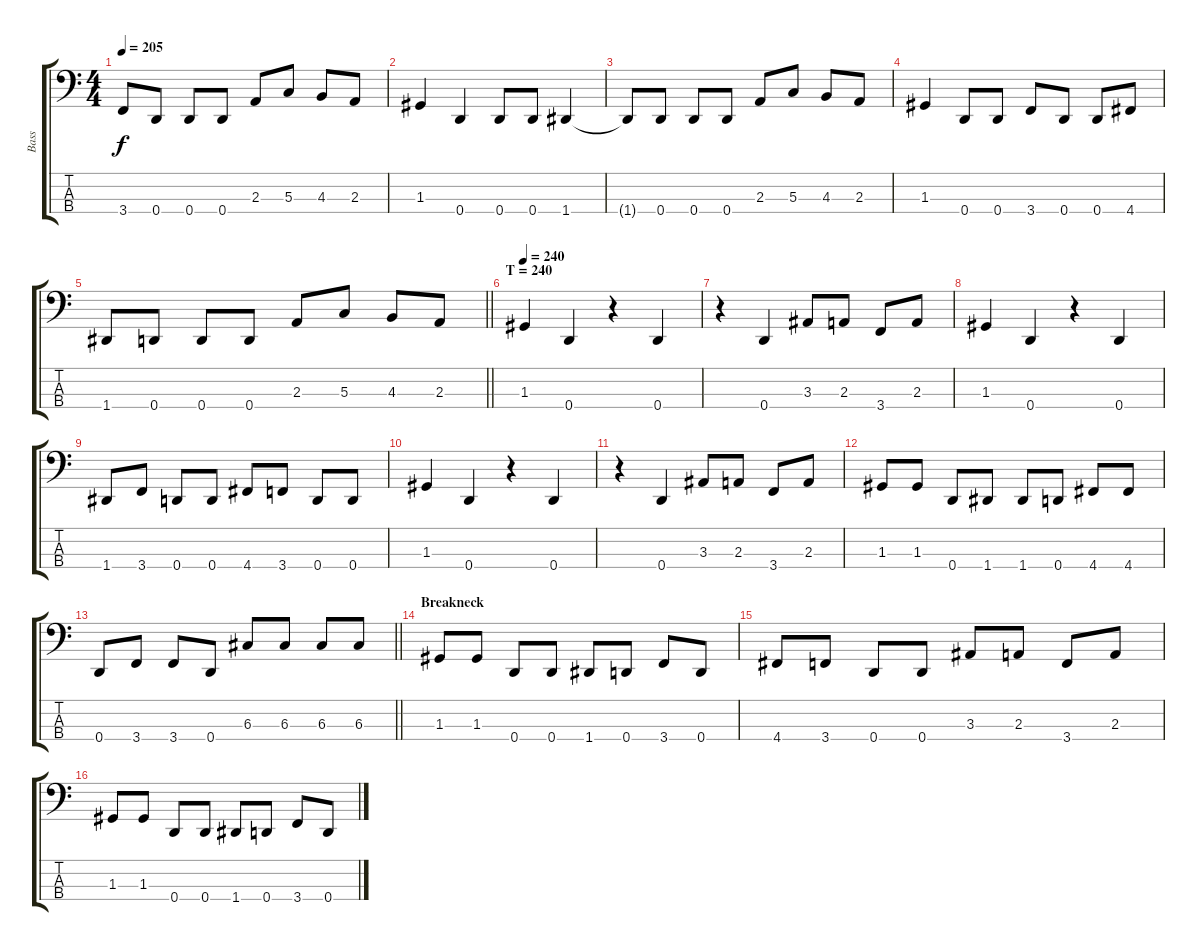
\track ("Bass" "Bass") {instrument electricbasspick}
\staff {score tabs}
\tuning (F2 C2 G1 D1) {hide}
\ts (4 4)
\tempo 205
\clef f4
\ks c
3.4.8{dy f} 0.4.8 0.4.8 0.4.8 2.3.8 5.3.8 4.3.8 2.3.8 |
1.3.4 0.4.4 0.4.8 0.4.8 1.4.4 |
1.4{t}.8 0.4.8 0.4.8 0.4.8 2.3.8 5.3.8 4.3.8 2.3.8 |
1.3.4 0.4.8 0.4.8 3.4.8 0.4.8 0.4.8 4.4.8 |
\barLineRight lightlight
1.4.8 0.4.8 0.4.8 0.4.8 2.3.8 5.3.8 4.3.8 2.3.8 |
\section ("" "T = 240")
\tempo 240
1.3.4 0.4.4 r.4 0.4.4 |
r.4 0.4.4 3.3.8 2.3.8 3.4.8 2.3.8 |
1.3.4 0.4.4 r.4 0.4.4 |
1.4.8 3.4.8 0.4.8 0.4.8 4.4.8 3.4.8 0.4.8 0.4.8 |
1.3.4 0.4.4 r.4 0.4.4 |
r.4 0.4.4 3.3.8 2.3.8 3.4.8 2.3.8 |
1.3.8 1.3.8 0.4.8 1.4.8 1.4.8 0.4.8 4.4.8 4.4.8 |
\barLineRight lightlight
0.4.8 3.4.8 3.4.8 0.4.8 6.3.8 6.3.8 6.3.8 6.3.8 |
\section ("" "Breakneck")
1.3.8 1.3.8 0.4.8 0.4.8 1.4.8 0.4.8 3.4.8 0.4.8 |
4.4.8 3.4.8 0.4.8 0.4.8 3.3.8 2.3.8 3.4.8 2.3.8 |
1.3.8 1.3.8 0.4.8 0.4.8 1.4.8 0.4.8 3.4.8 0.4.8
